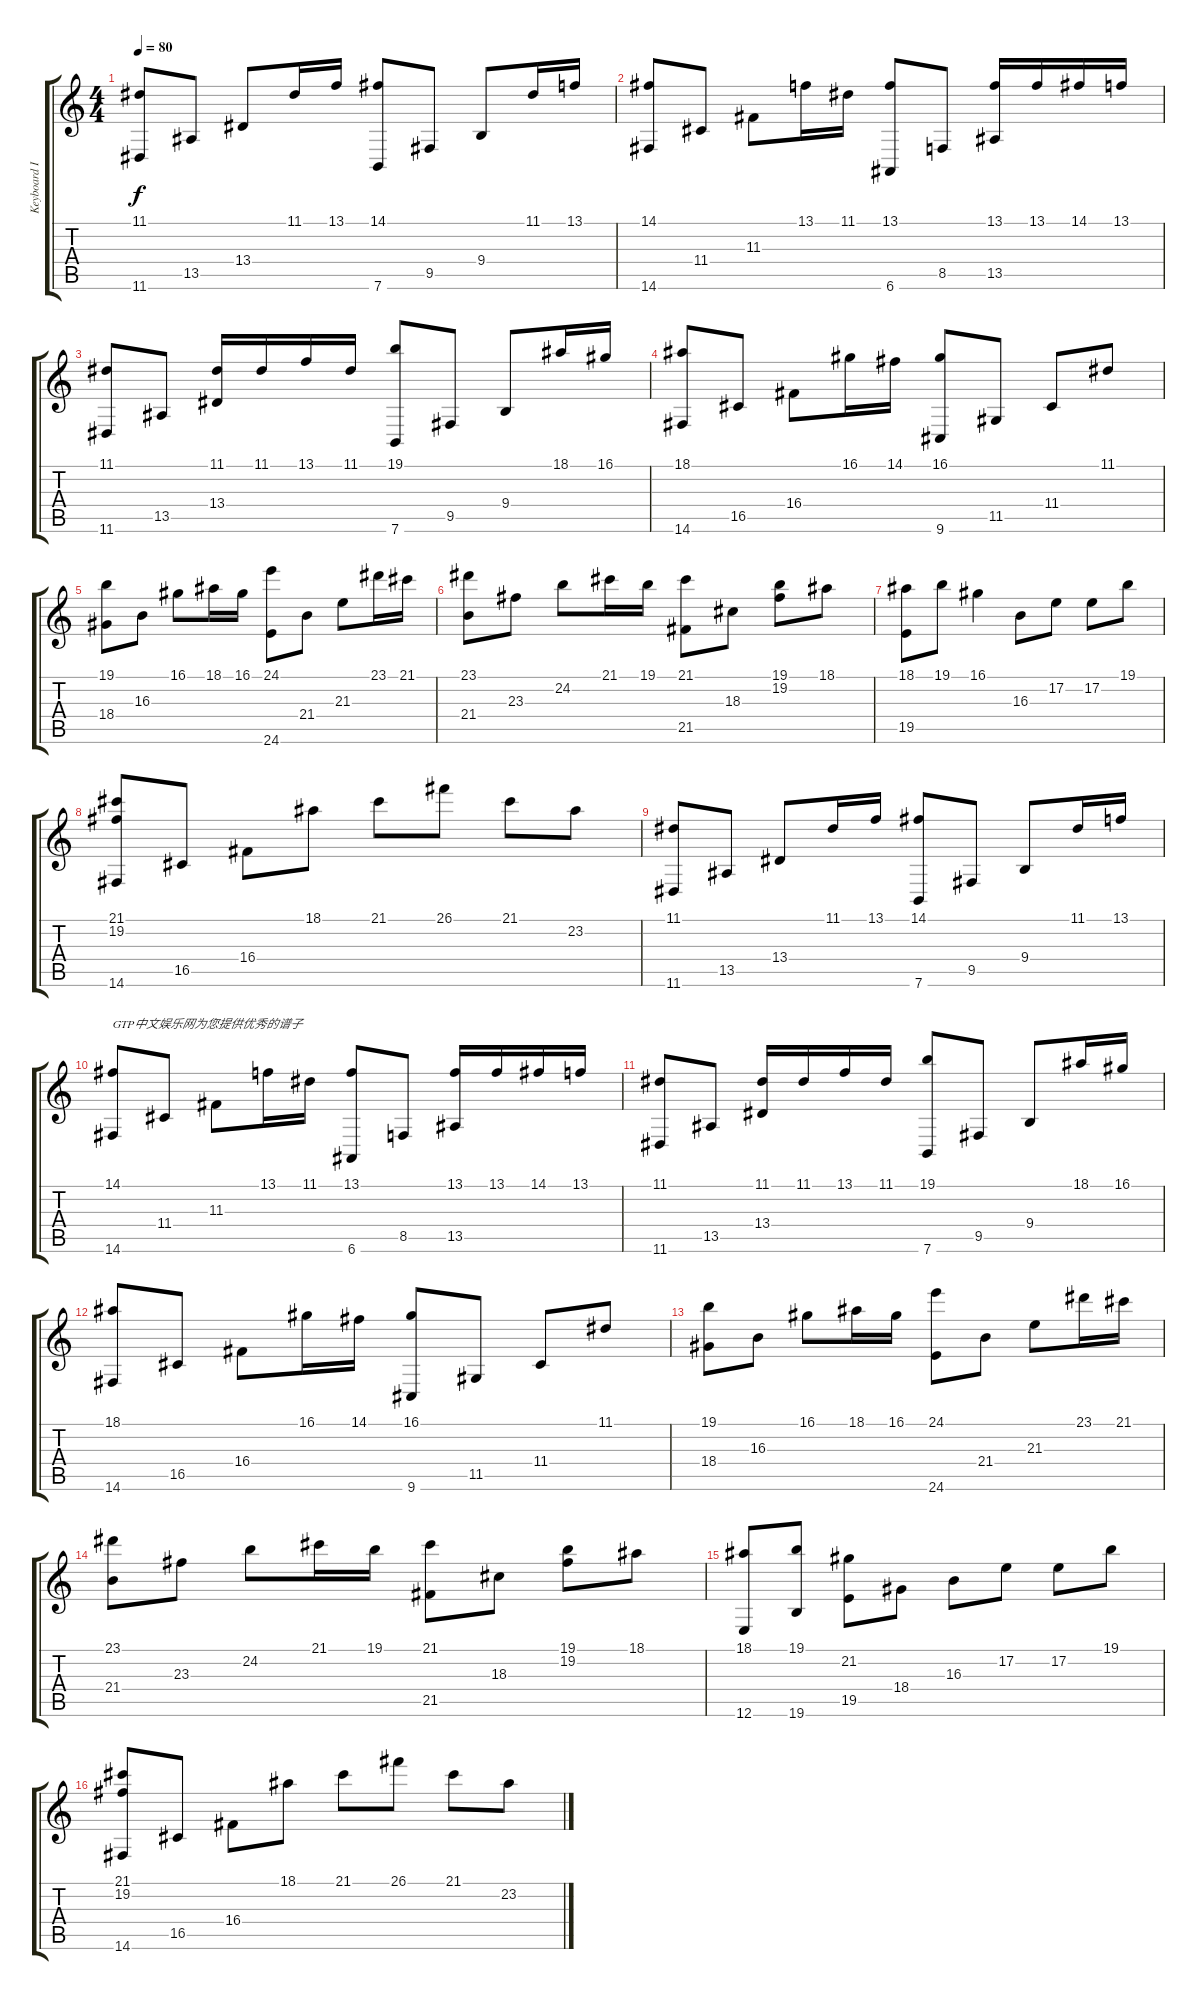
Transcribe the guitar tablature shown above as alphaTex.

\track ("Keyboard II" "Keyboard I") {instrument acousticgrandpiano}
\staff {score tabs}
\tuning (E4 B3 G3 D3 A2 E2) {hide}
\ts (4 4)
\tempo 80
\clef g2
\ks c
(11.1 11.6).8{dy f instrument acousticgrandpiano} 13.5.8 13.4.8 11.1.16 13.1.16 (14.1 7.6).8 9.5.8 9.4.8 11.1.16 13.1.16 |
(14.1 14.6).8 11.4.8 11.3.8 13.1.16 11.1.16 (13.1 6.6).8 8.5.8 (13.1 13.5).16 13.1.16 14.1.16 13.1.16 |
(11.1 11.6).8 13.5.8 (11.1 13.4).16 11.1.16 13.1.16 11.1.16 (19.1 7.6).8 9.5.8 9.4.8 18.1.16 16.1.16 |
(18.1 14.6).8 16.5.8 16.4.8 16.1.16 14.1.16 (16.1 9.6).8 11.5.8 11.4.8 11.1.8 |
(19.1 18.4).8 16.3.8 16.1.8 18.1.16 16.1.16 (24.1 24.6).8 21.4.8 21.3.8 23.1.16 21.1.16 |
(23.1 21.4).8 23.3.8 24.2.8 21.1.16 19.1.16 (21.1 21.5).8 18.3.8 (19.1 19.2).8 18.1.8 |
(18.1 19.5).8 19.1.8 16.1.4 16.3.8 17.2.8 17.2.8 19.1.8 |
(21.1 19.2 14.6).8 16.5.8 16.4.8 18.1.8 21.1.8 26.1.8 21.1.8 23.2.8 |
(11.1 11.6).8 13.5.8 13.4.8 11.1.16 13.1.16 (14.1 7.6).8 9.5.8 9.4.8 11.1.16 13.1.16 |
(14.1 14.6).8{txt "GTP中文娱乐网为您提供优秀的谱子"} 11.4.8 11.3.8 13.1.16 11.1.16 (13.1 6.6).8 8.5.8 (13.1 13.5).16 13.1.16 14.1.16 13.1.16 |
(11.1 11.6).8 13.5.8 (11.1 13.4).16 11.1.16 13.1.16 11.1.16 (19.1 7.6).8 9.5.8 9.4.8 18.1.16 16.1.16 |
(18.1 14.6).8 16.5.8 16.4.8 16.1.16 14.1.16 (16.1 9.6).8 11.5.8 11.4.8 11.1.8 |
(19.1 18.4).8 16.3.8 16.1.8 18.1.16 16.1.16 (24.1 24.6).8 21.4.8 21.3.8 23.1.16 21.1.16 |
(23.1 21.4).8 23.3.8 24.2.8 21.1.16 19.1.16 (21.1 21.5).8 18.3.8 (19.1 19.2).8 18.1.8 |
(18.1 12.6).8 (19.1 19.6).8 (21.2 19.5).8 18.4.8 16.3.8 17.2.8 17.2.8 19.1.8 |
(21.1 19.2 14.6).8 16.5.8 16.4.8 18.1.8 21.1.8 26.1.8 21.1.8 23.2.8
